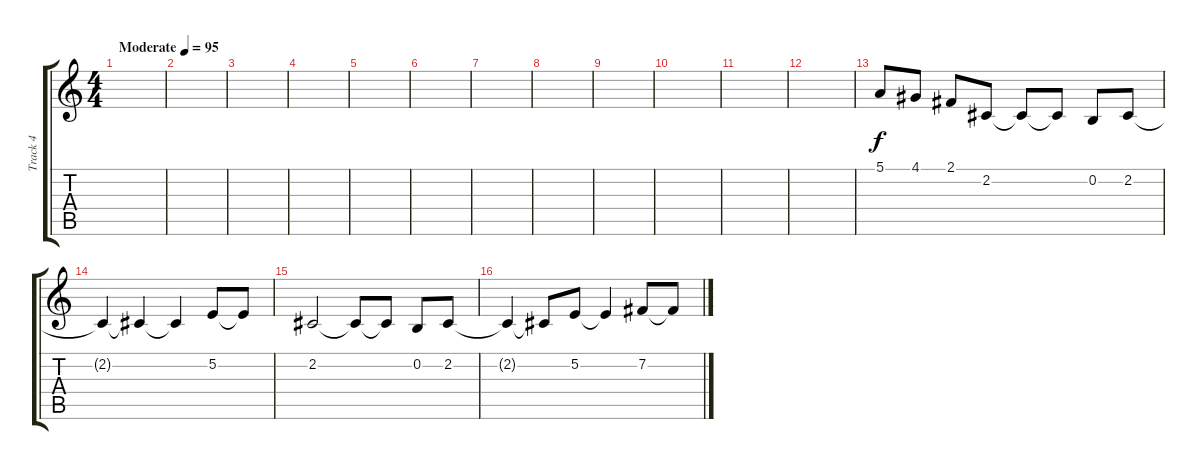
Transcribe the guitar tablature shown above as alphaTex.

\track ("Track 4" "Track 4") {instrument stringensemble1}
\staff {score tabs}
\tuning (E4 B3 G3 D3 A2 E2) {hide}
\ts (4 4)
\tempo (95 "Moderate")
\clef g2
\ks c
|
|
|
|
|
|
|
|
|
|
|
|
5.1.8 4.1.8 2.1.8 2.2.8 2.2{t}.8 2.2{t}.8 0.2.8 2.2.8 |
2.2{t}.4 2.2{t}.4 2.2{t}.4 5.2.8 5.2{t}.8 |
2.2.2 2.2{t}.8 2.2{t}.8 0.2.8 2.2.8 |
2.2{t}.4 2.2{t}.8 5.2.8 5.2{t}.4 7.2.8 7.2{t}.8
